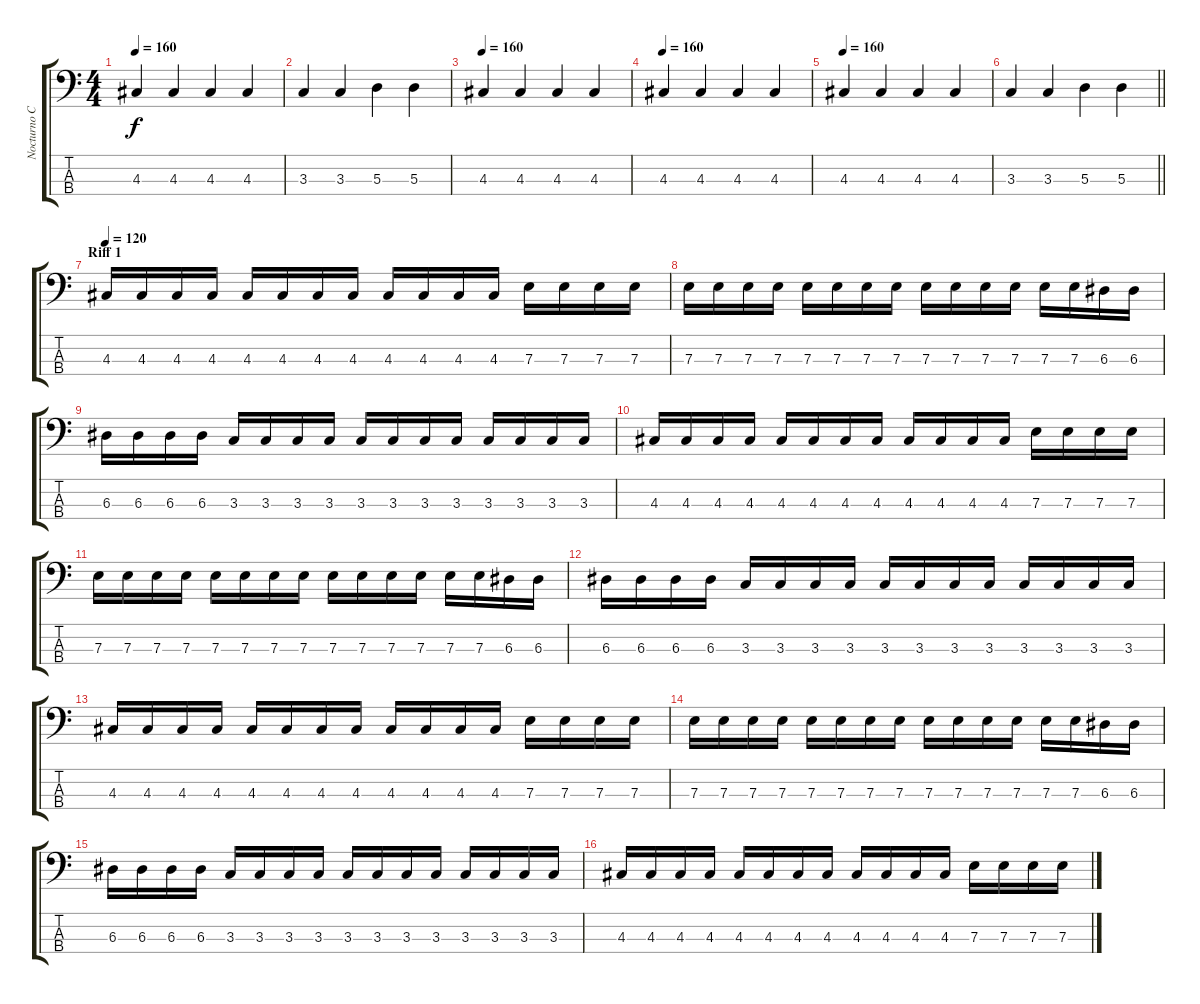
\track ("Nocturno Culto" "Nocturno C") {instrument distortionguitar}
\staff {score tabs}
\tuning (G2 D2 A1 E1) {hide}
\ts (4 4)
\tempo 160
\clef f4
\ks c
4.3.4{dy f} 4.3.4 4.3.4 4.3.4 |
3.3.4 3.3.4 5.3.4 5.3.4 |
\tempo 160
4.3.4 4.3.4 4.3.4 4.3.4 |
\tempo 160
4.3.4 4.3.4 4.3.4 4.3.4 |
\tempo 160
4.3.4 4.3.4 4.3.4 4.3.4 |
\barLineRight lightlight
3.3.4 3.3.4 5.3.4 5.3.4 |
\section ("" "Riff 1")
\tempo 120
4.3.16 4.3.16 4.3.16 4.3.16 4.3.16 4.3.16 4.3.16 4.3.16 4.3.16 4.3.16 4.3.16 4.3.16 7.3.16 7.3.16 7.3.16 7.3.16 |
7.3.16 7.3.16 7.3.16 7.3.16 7.3.16 7.3.16 7.3.16 7.3.16 7.3.16 7.3.16 7.3.16 7.3.16 7.3.16 7.3.16 6.3.16 6.3.16 |
6.3.16 6.3.16 6.3.16 6.3.16 3.3.16 3.3.16 3.3.16 3.3.16 3.3.16 3.3.16 3.3.16 3.3.16 3.3.16 3.3.16 3.3.16 3.3.16 |
4.3.16 4.3.16 4.3.16 4.3.16 4.3.16 4.3.16 4.3.16 4.3.16 4.3.16 4.3.16 4.3.16 4.3.16 7.3.16 7.3.16 7.3.16 7.3.16 |
7.3.16 7.3.16 7.3.16 7.3.16 7.3.16 7.3.16 7.3.16 7.3.16 7.3.16 7.3.16 7.3.16 7.3.16 7.3.16 7.3.16 6.3.16 6.3.16 |
6.3.16 6.3.16 6.3.16 6.3.16 3.3.16 3.3.16 3.3.16 3.3.16 3.3.16 3.3.16 3.3.16 3.3.16 3.3.16 3.3.16 3.3.16 3.3.16 |
4.3.16 4.3.16 4.3.16 4.3.16 4.3.16 4.3.16 4.3.16 4.3.16 4.3.16 4.3.16 4.3.16 4.3.16 7.3.16 7.3.16 7.3.16 7.3.16 |
7.3.16 7.3.16 7.3.16 7.3.16 7.3.16 7.3.16 7.3.16 7.3.16 7.3.16 7.3.16 7.3.16 7.3.16 7.3.16 7.3.16 6.3.16 6.3.16 |
6.3.16 6.3.16 6.3.16 6.3.16 3.3.16 3.3.16 3.3.16 3.3.16 3.3.16 3.3.16 3.3.16 3.3.16 3.3.16 3.3.16 3.3.16 3.3.16 |
4.3.16 4.3.16 4.3.16 4.3.16 4.3.16 4.3.16 4.3.16 4.3.16 4.3.16 4.3.16 4.3.16 4.3.16 7.3.16 7.3.16 7.3.16 7.3.16
